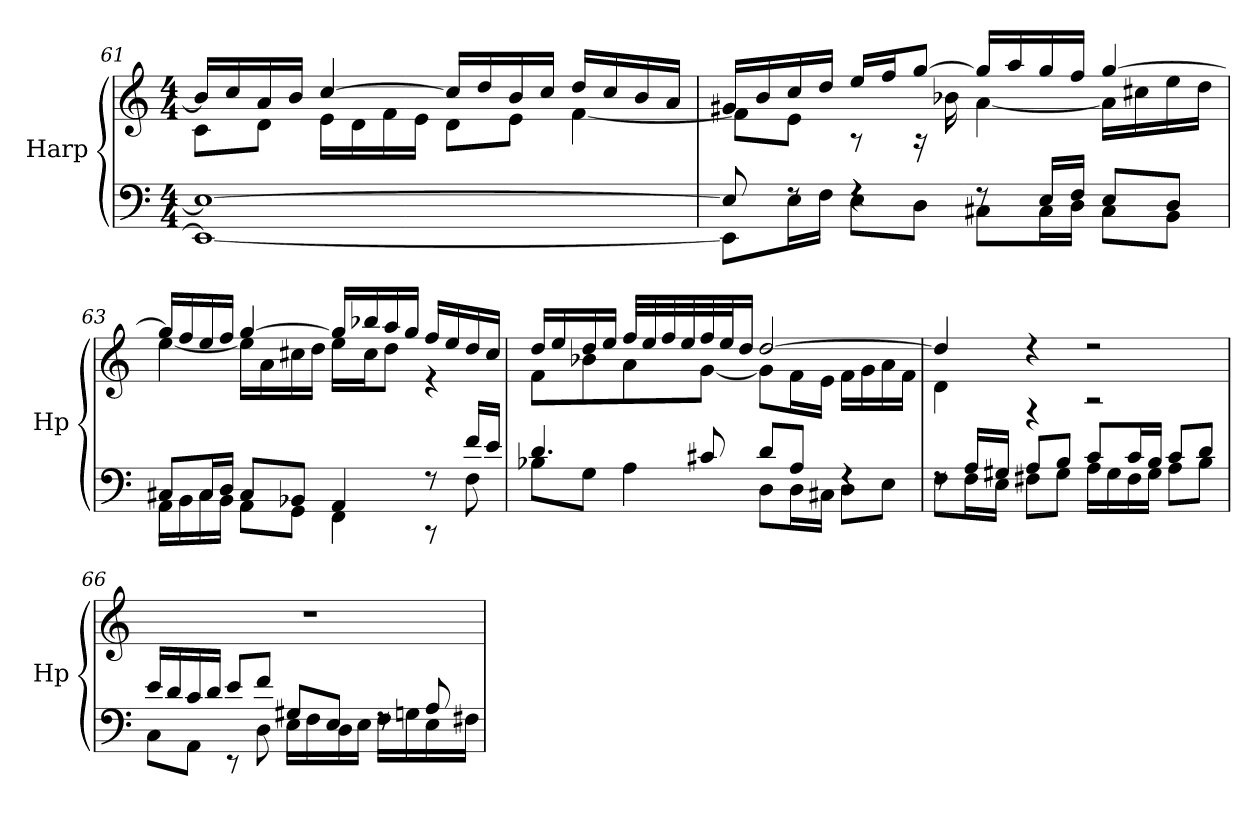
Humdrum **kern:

**kern	**kern
*part1	*part1
*staff2	*staff1
*I"Harp	*
*I'Hp	*
*clefF4	*clefG2
*k[]	*k[]
*M4/4	*M4/4
=61	=61
*^	*^
1E_	1EE_	16b/LL]	8c\L
.	.	16cc/	.
.	.	16a/	8d\J
.	.	16b/JJ	.
.	.	[4cc/	16e\LL
.	.	.	16d\
.	.	.	16f\
.	.	.	16e\JJ
.	.	16cc/LL]	8d\L
.	.	16dd/	.
.	.	16b/	8e\J
.	.	16cc/JJ	.
.	.	16dd/LL	[4f\
.	.	16cc/	.
.	.	16b/	.
.	.	16a/JJ	.
!!LO:LB:g=z	!!
=62	=62	=62	=62
8E/]	8EE\L]	16g#X/LL	8f\L]
.	.	16b/	.
8rF	16E\L	16cc/	8e\J
.	16F\JJ	16dd/JJ	.
4rF	8E\L	16ee/LL	8rA
.	.	16ff/J	.
.	8D\J	[8gg/J	16rA
.	.	.	16b-X\
8rF	8C#X\L	16gg/LL]	[4a\
.	.	16aa/	.
16E/LL	16C#\L	16gg/	.
16F/JJ	16D\JJ	16ff/JJ	.
8E/L	8C#\L	[4gg/	16a\LL]
.	.	.	16cc#X\
8D/J	8BB\J	.	16ee\
.	.	.	16dd\JJ
=63	=63	=63	=63
8C#X/L	16AA\LL	16gg/LL]	[4ee\
.	16BB\	16ff/	.
16C#/L	16C#\	16ee/	.
16D/JJ	16BB\JJ	16ff/JJ	.
8C#/L	8AA\L	[4gg/	16ee\LL]
.	.	.	16a\
8BB-X/J	8GG\J	.	16cc#X\
.	.	.	16dd\JJ
4AA/	4FF\	16gg/LL]	16ee\LL
.	.	16bb-X/	16cc#\J
.	.	16aa/	8dd\J
.	.	16gg/JJ	.
8rF	8rCC	16ff/LL	4r
.	.	16ee/	.
16f/LL	8F\	16dd/	.
16e/JJ	.	16cc#/JJ	.
!!LO:LB:g=z	!!
=64	=64	=64	=64
4.d/	8B-X\L	16dd/LL	8f\L
.	.	16ee/	.
.	8G\J	16dd/	8b-X\
.	.	16ee/JJ	.
.	4A\	32ff/LLL	8a\
.	.	32ee/	.
.	.	32ff/	.
.	.	32ee/	.
8c#X/	.	32ff/	[8g\J
.	.	32ee/J	.
.	.	16dd/JJ	.
8d/L	8D\L	[2dd/	8g\L]
8A/J	16D\L	.	16f\L
.	16C#X\JJ	.	16e\JJ
4rF	8D\L	.	16f\LL
.	.	.	16g\
.	8E\J	.	16a\
.	.	.	16f\JJ
=65	=65	=65	=65
8rF	8F\L	4dd/]	4d\
16A/LL	16F\L	.	.
16G#X/JJ	16E\JJ	.	.
8A/L	8F#X\L	4rdd	4rF
8B/J	8G#\J	.	.
8c/L	16A\LL	2r	2rA
.	16G#\	.	.
16c/L	16F#\	.	.
16B/JJ	16G#\JJ	.	.
8c/L	8A\L	.	.
8d/J	8B\J	.	.
*	*	*v	*v
!!LO:LB:g=z
=66	=66	=66
16e/LL	8C\L	1r
16d/	.	.
16c/	8AA\J	.
16d/JJ	.	.
8e/L	8rEE	.
8f/J	8D\	.
8G#X/L	16E\LL	.
.	16F\	.
8E/J	16D\	.
.	16E\JJ	.
8rF	16F\LL	.
.	16Gn\	.
8A/	16E\	.
.	16F#X\JJ	.
*v	*v	*
=	=
*-	*-
